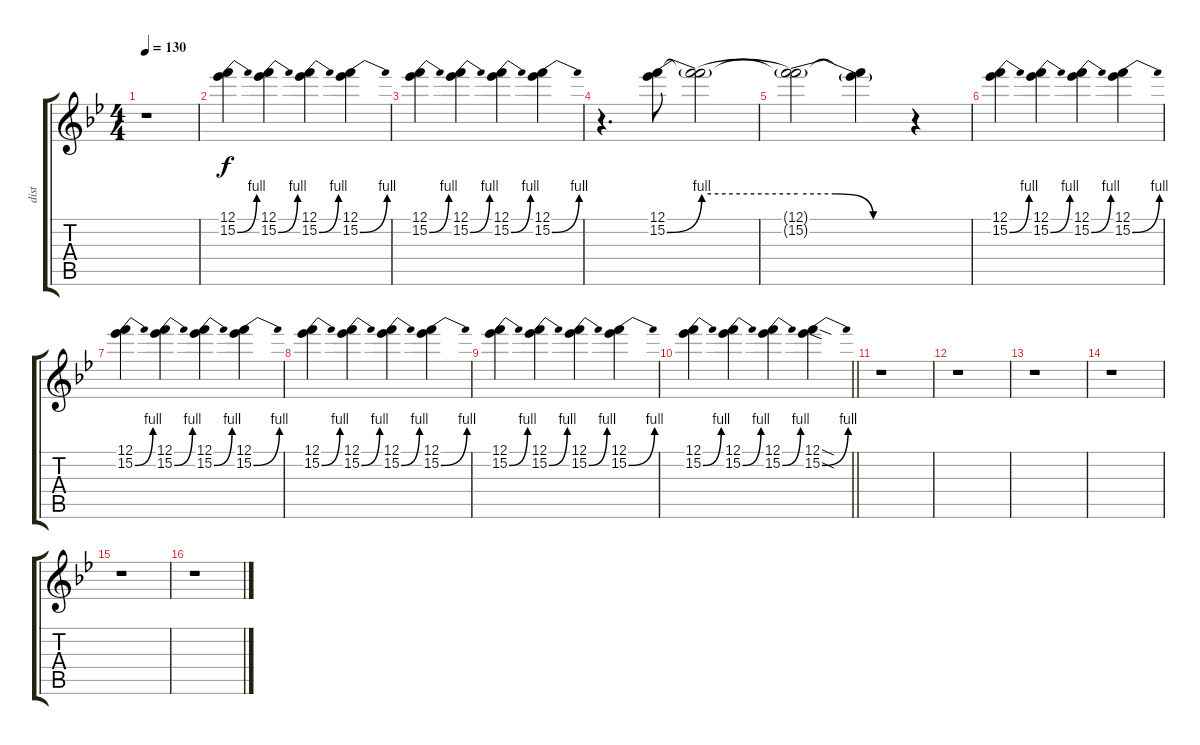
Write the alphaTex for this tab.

\track ("dist" "dist") {instrument distortionguitar}
\staff {score tabs}
\tuning (F4 C4 Ab3 Eb3 Bb2 F2) {hide}
\ts (4 4)
\tempo 130
\clef g2
\ks bb
r.1{dy f} |
(12.1 15.2{be (bend 0 0 60 4)}).4 (12.1 15.2{be (bend 0 0 60 4)}).4 (12.1 15.2{be (bend 0 0 60 4)}).4 (12.1 15.2{be (bend 0 0 60 4)}).4 |
(12.1 15.2{be (bend 0 0 60 4)}).4 (12.1 15.2{be (bend 0 0 60 4)}).4 (12.1 15.2{be (bend 0 0 60 4)}).4 (12.1 15.2{be (bend 0 0 60 4)}).4 |
r.4{d} (12.1 15.2{be (bend 0 0 60 4)}).8 (12.1{t} 15.2{be (hold 0 4 60 4) t}).2 |
(12.1{t} 15.2{be (custom 0 4 20 4 40 0 60 0) t}).2 (12.1{t} 15.2{t}).4 r.4 |
(12.1 15.2{be (bend 0 0 60 4)}).4 (12.1 15.2{be (bend 0 0 60 4)}).4 (12.1 15.2{be (bend 0 0 60 4)}).4 (12.1 15.2{be (bend 0 0 60 4)}).4 |
(12.1 15.2{be (bend 0 0 60 4)}).4 (12.1 15.2{be (bend 0 0 60 4)}).4 (12.1 15.2{be (bend 0 0 60 4)}).4 (12.1 15.2{be (bend 0 0 60 4)}).4 |
(12.1 15.2{be (bend 0 0 60 4)}).4 (12.1 15.2{be (bend 0 0 60 4)}).4 (12.1 15.2{be (bend 0 0 60 4)}).4 (12.1 15.2{be (bend 0 0 60 4)}).4 |
(12.1 15.2{be (bend 0 0 60 4)}).4 (12.1 15.2{be (bend 0 0 60 4)}).4 (12.1 15.2{be (bend 0 0 60 4)}).4 (12.1 15.2{be (bend 0 0 60 4)}).4 |
\barLineRight lightlight
(12.1 15.2{be (bend 0 0 60 4)}).4 (12.1 15.2{be (bend 0 0 60 4)}).4 (12.1 15.2{be (bend 0 0 60 4)}).4 (12.1{sod} 15.2{be (bend 0 0 60 4) sod}).4 |
r.1 |
r.1 |
r.1 |
r.1 |
r.1 |
r.1
